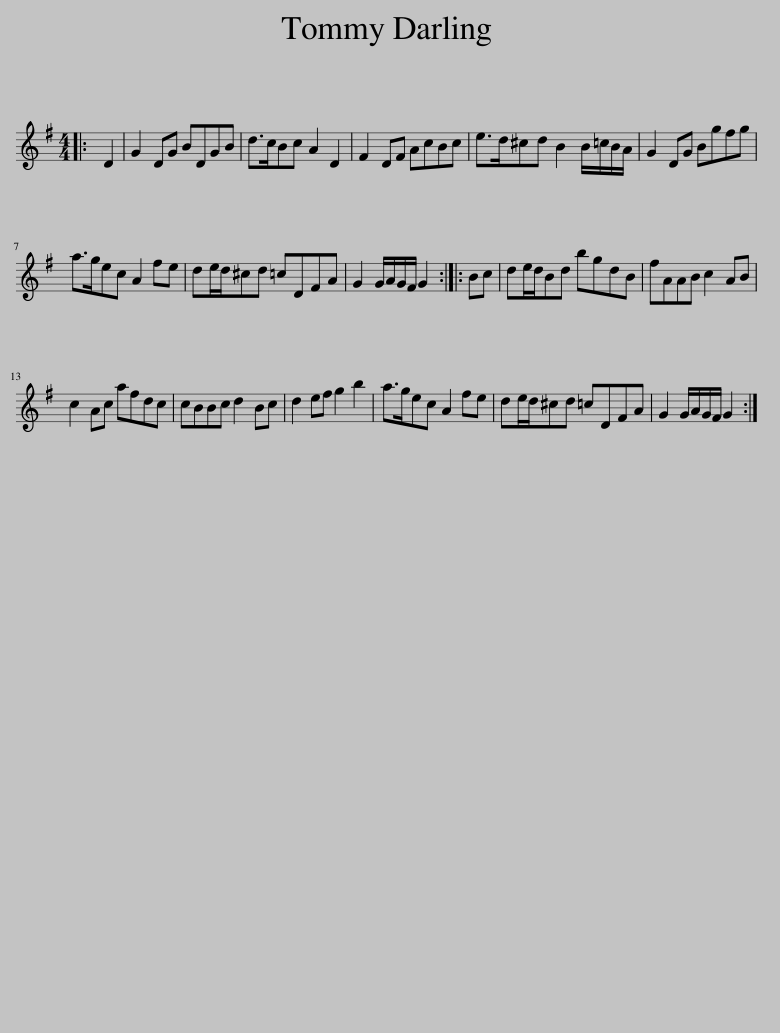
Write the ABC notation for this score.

X:1
L:1/8
M:4/4
I:linebreak $
K:G
V:1 treble
V:1
|: D2 | G2 DG BDGB | d>cBc A2 D2 | F2 DF AcBc | e>d^cd B2 B/=c/B/A/ | %5
 G2 DG Bgfg |$ a>gec A2 fe | de/d/^cd =cDFA | G2 G/A/G/F/ G2 :: Bc | %10
 de/d/Bd bgdB | fAAB c2 AB |$ c2 Ac afdc | cBBc d2 Bc | d2 ef g2 b2 | %15
 a>gec A2 fe | de/d/^cd =cDFA | G2 G/A/G/F/ G2 :| %18
